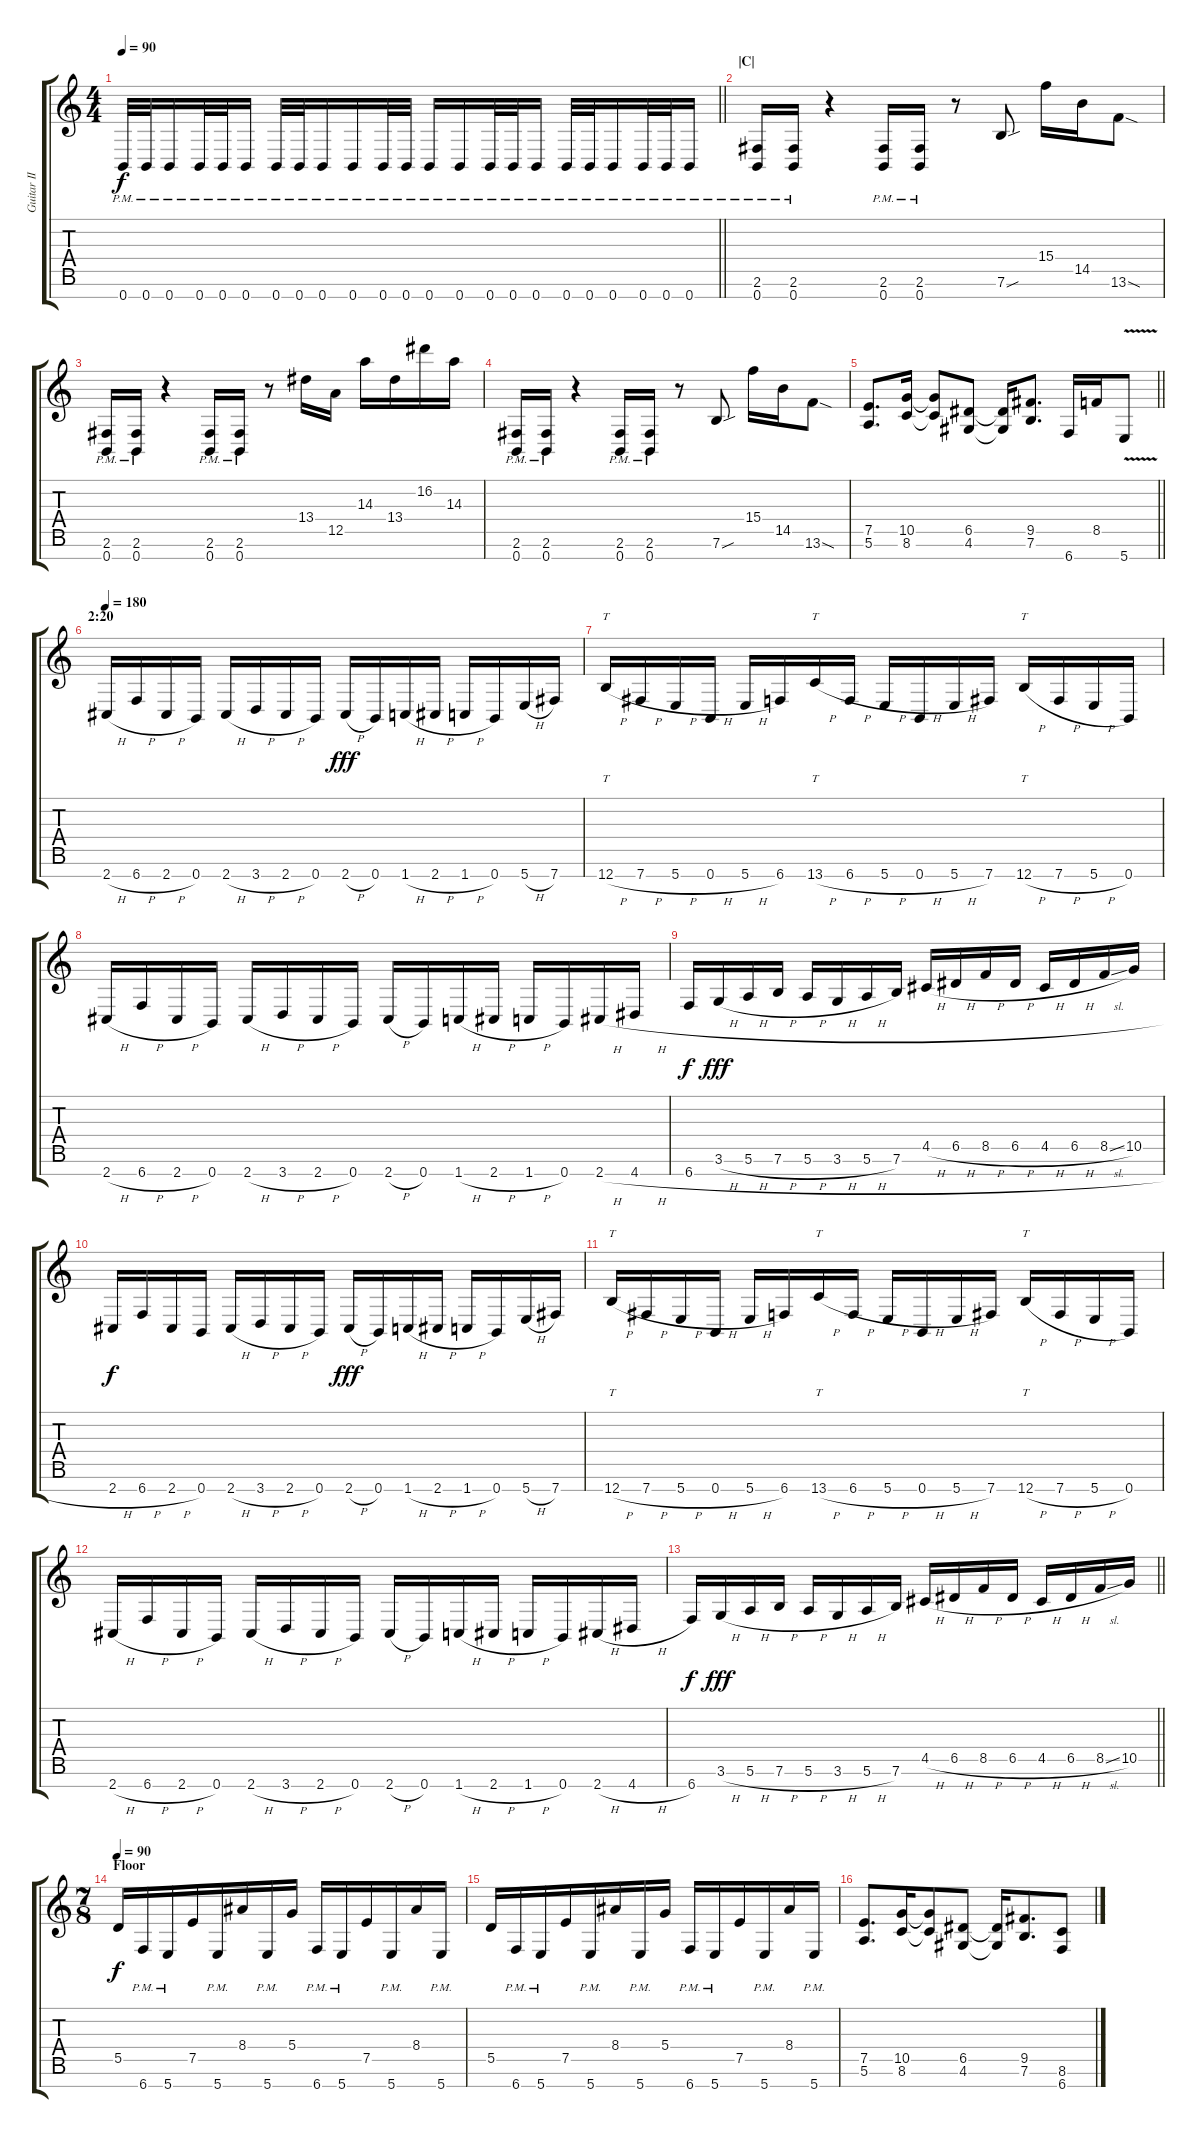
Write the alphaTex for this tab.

\track ("Guitar II" "Guitar II") {instrument distortionguitar}
\staff {score tabs}
\tuning (E4 B3 G3 D3 A2 E2 B1) {hide}
\ts (4 4)
\tempo 90
\clef g2
\barLineRight lightlight
\ks c
0.7{pm}.32{dy f} 0.7{pm}.32 0.7{pm}.16 0.7{pm}.32 0.7{pm}.32 0.7{pm}.16 0.7{pm}.32 0.7{pm}.32 0.7{pm}.16 0.7{pm}.16 0.7{pm}.32 0.7{pm}.32 0.7{pm}.16 0.7{pm}.16 0.7{pm}.32 0.7{pm}.32 0.7{pm}.16 0.7{pm}.32 0.7{pm}.32 0.7{pm}.16 0.7{pm}.32 0.7{pm}.32 0.7{pm}.16 |
\section ("" "|C|")
(2.6{pm} 0.7{pm}).16 (2.6{pm} 0.7{pm}).16 r.4 (2.6{pm} 0.7{pm}).16 (2.6{pm} 0.7{pm}).16 r.8 7.6{sou}.8 15.4.16 14.5.16 13.6{sod}.8 |
(2.6{pm} 0.7{pm}).16 (2.6{pm} 0.7{pm}).16 r.4 (2.6{pm} 0.7{pm}).16 (2.6{pm} 0.7{pm}).16 r.8 13.4.16 12.5.16 14.3.16 13.4.16 16.2.16 14.3.16 |
(2.6{pm} 0.7{pm}).16 (2.6{pm} 0.7{pm}).16 r.4 (2.6{pm} 0.7{pm}).16 (2.6{pm} 0.7{pm}).16 r.8 7.6{sou}.8 15.4.16 14.5.16 13.6{sod}.8 |
\barLineRight lightlight
(7.5 5.6).8{d} (10.5 8.6).16 (10.5{t} 8.6{t}).8 (6.5 4.6).8 (6.5{t} 4.6{t}).16 (9.5 7.6).8{d} 6.7.16 8.5.16 5.7{v}.8 |
\section ("" "2:20")
\tempo 180
2.7{h}.16 6.7{h}.16 2.7{h}.16 0.7.16 2.7{h}.16 3.7{h}.16 2.7{h}.16 0.7.16 2.7{h}.16{dy fff} 0.7.16 1.7{h}.16 2.7{h}.16 1.7{h}.16 0.7.16 5.7{h}.16 7.7.16 |
12.7{h}.16{tt} 7.7{h}.16 5.7{h}.16 0.7{h}.16 5.7{h}.16 6.7.16 13.7{h}.16{tt} 6.7{h}.16 5.7{h}.16 0.7{h}.16 5.7{h}.16 7.7.16 12.7{h}.16{tt} 7.7{h}.16 5.7{h}.16 0.7.16 |
2.7{h}.16 6.7{h}.16 2.7{h}.16 0.7.16 2.7{h}.16 3.7{h}.16 2.7{h}.16 0.7.16 2.7{h}.16 0.7.16 1.7{h}.16 2.7{h}.16 1.7{h}.16 0.7.16 2.7{h}.16 4.7{h}.16 |
6.7{h}.16{dy f} 3.6{h}.16{dy fff} 5.6{h}.16 7.6{h}.16 5.6{h}.16 3.6{h}.16 5.6{h}.16 7.6.16 4.5{h}.16 6.5{h}.16 8.5{h}.16 6.5{h}.16 4.5{h}.16 6.5{h}.16 8.5{sl}.16 10.5.16 |
2.7{h}.16{dy f} 6.7{h}.16 2.7{h}.16 0.7.16 2.7{h}.16 3.7{h}.16 2.7{h}.16 0.7.16 2.7{h}.16{dy fff} 0.7.16 1.7{h}.16 2.7{h}.16 1.7{h}.16 0.7.16 5.7{h}.16 7.7.16 |
12.7{h}.16{tt} 7.7{h}.16 5.7{h}.16 0.7{h}.16 5.7{h}.16 6.7.16 13.7{h}.16{tt} 6.7{h}.16 5.7{h}.16 0.7{h}.16 5.7{h}.16 7.7.16 12.7{h}.16{tt} 7.7{h}.16 5.7{h}.16 0.7.16 |
2.7{h}.16 6.7{h}.16 2.7{h}.16 0.7.16 2.7{h}.16 3.7{h}.16 2.7{h}.16 0.7.16 2.7{h}.16 0.7.16 1.7{h}.16 2.7{h}.16 1.7{h}.16 0.7.16 2.7{h}.16 4.7{h}.16 |
\barLineRight lightlight
6.7.16{dy f} 3.6{h}.16{dy fff} 5.6{h}.16 7.6{h}.16 5.6{h}.16 3.6{h}.16 5.6{h}.16 7.6.16 4.5{h}.16 6.5{h}.16 8.5{h}.16 6.5{h}.16 4.5{h}.16 6.5{h}.16 8.5{sl}.16 10.5.16 |
\ts (7 8)
\section ("" "Floor")
\tempo 90
5.5.16{dy f} 6.7{pm}.16{beam merge} 5.7{pm}.16 7.5.16 5.7{pm}.16 8.4.16{beam merge} 5.7{pm}.16 5.4.16 6.7{pm}.16 5.7{pm}.16{beam merge} 7.5.16 5.7{pm}.16 8.4.16 5.7{pm}.16 |
5.5.16 6.7{pm}.16{beam merge} 5.7{pm}.16 7.5.16 5.7{pm}.16 8.4.16{beam merge} 5.7{pm}.16 5.4.16 6.7{pm}.16 5.7{pm}.16{beam merge} 7.5.16 5.7{pm}.16 8.4.16 5.7{pm}.16 |
(7.5 5.6).8{d beam merge} (10.5 8.6).16 (10.5{t} 8.6{t}).8{beam merge} (6.5 4.6).8 (6.5{t} 4.6{t}).16 (9.5 7.6).8{d} (8.6 6.7).8
